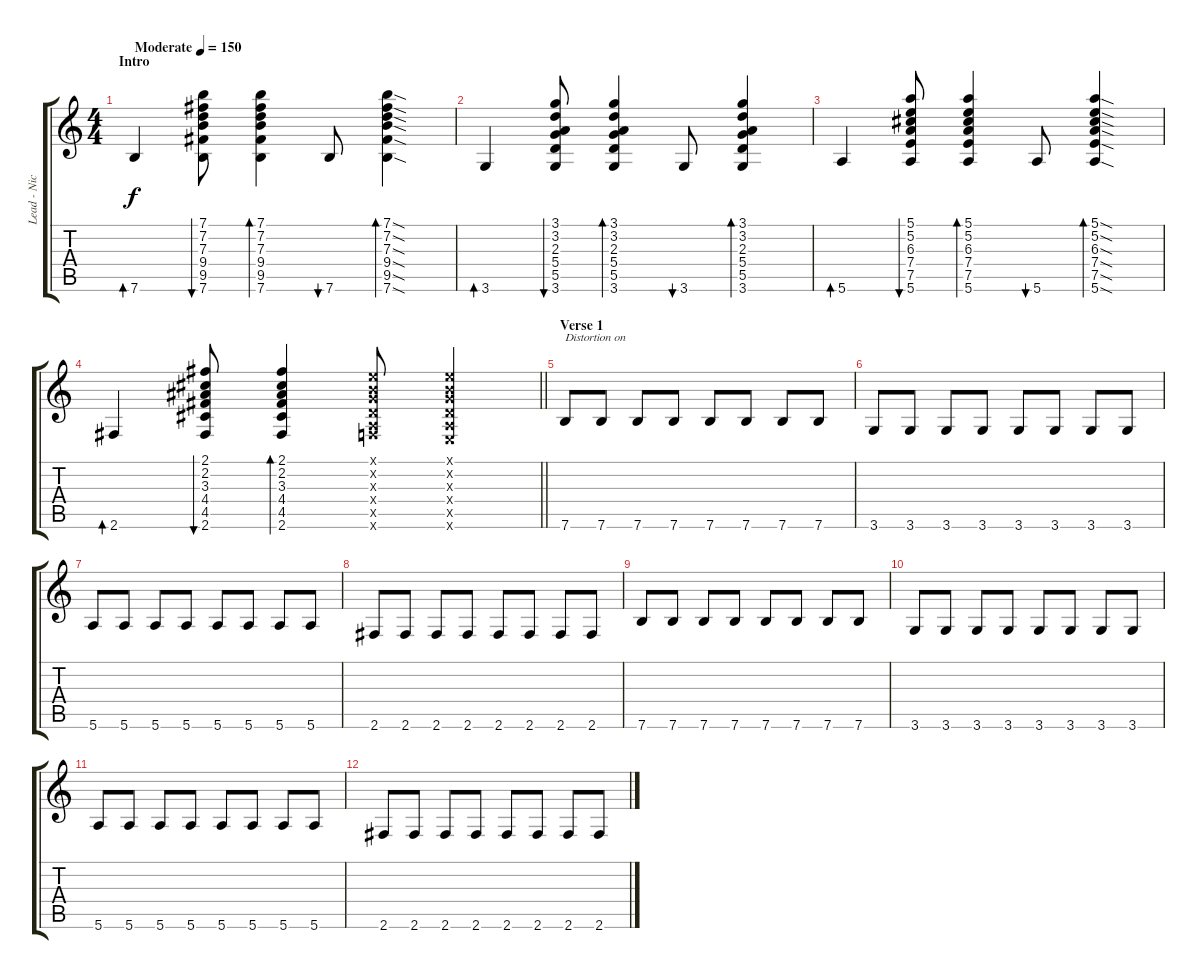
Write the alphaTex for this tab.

\track ("Lead - Nick Wheeler" "Lead - Nic") {instrument acousticguitarsteel}
\staff {score tabs}
\tuning (E4 B3 G3 D3 A2 E2) {hide}
\ts (4 4)
\section ("" "Intro")
\tempo (150 "Moderate")
\clef g2
\ks c
7.6.4{bd 60 dy f instrument acousticguitarsteel} (7.1 7.2 7.3 9.4 9.5 7.6).8{bu 60} (7.1 7.2 7.3 9.4 9.5 7.6).4{bd 60} 7.6.8{bu 60} (7.1{sod} 7.2{sod} 7.3{sod} 9.4{sod} 9.5{sod} 7.6{sod}).4{bd 60} |
3.6.4{bd 60} (3.1 3.2 2.3 5.4 5.5 3.6).8{bu 60} (3.1 3.2 2.3 5.4 5.5 3.6).4{bd 60} 3.6.8{bu 60} (3.1 3.2 2.3 5.4 5.5 3.6).4{bd 60} |
5.6.4{bd 60} (5.1 5.2 6.3 7.4 7.5 5.6).8{bu 60} (5.1 5.2 6.3 7.4 7.5 5.6).4{bd 60} 5.6.8{bu 60} (5.1{sod} 5.2{sod} 6.3{sod} 7.4{sod} 7.5{sod} 5.6{sod}).4{bd 60} |
\barLineRight lightlight
2.6.4{bd 60} (2.1 2.2 3.3 4.4 4.5 2.6).8{bu 60} (2.1 2.2 3.3 4.4 4.5 2.6).4{bd 60} (0.1{x} 0.2{x} 0.3{x} 0.4{x} 0.5{x} 1.6{x}).8 (0.1{x} 0.2{x} 0.3{x} 0.4{x} 0.5{x} 0.6{x}).4 |
\section ("" "Verse 1")
7.6.8{txt "Distortion on" instrument distortionguitar} 7.6.8 7.6.8 7.6.8 7.6.8 7.6.8 7.6.8 7.6.8 |
3.6.8 3.6.8 3.6.8 3.6.8 3.6.8 3.6.8 3.6.8 3.6.8 |
5.6.8 5.6.8 5.6.8 5.6.8 5.6.8 5.6.8 5.6.8 5.6.8 |
2.6.8 2.6.8 2.6.8 2.6.8 2.6.8 2.6.8 2.6.8 2.6.8 |
7.6.8 7.6.8 7.6.8 7.6.8 7.6.8 7.6.8 7.6.8 7.6.8 |
3.6.8 3.6.8 3.6.8 3.6.8 3.6.8 3.6.8 3.6.8 3.6.8 |
5.6.8 5.6.8 5.6.8 5.6.8 5.6.8 5.6.8 5.6.8 5.6.8 |
2.6.8 2.6.8 2.6.8 2.6.8 2.6.8 2.6.8 2.6.8 2.6.8
